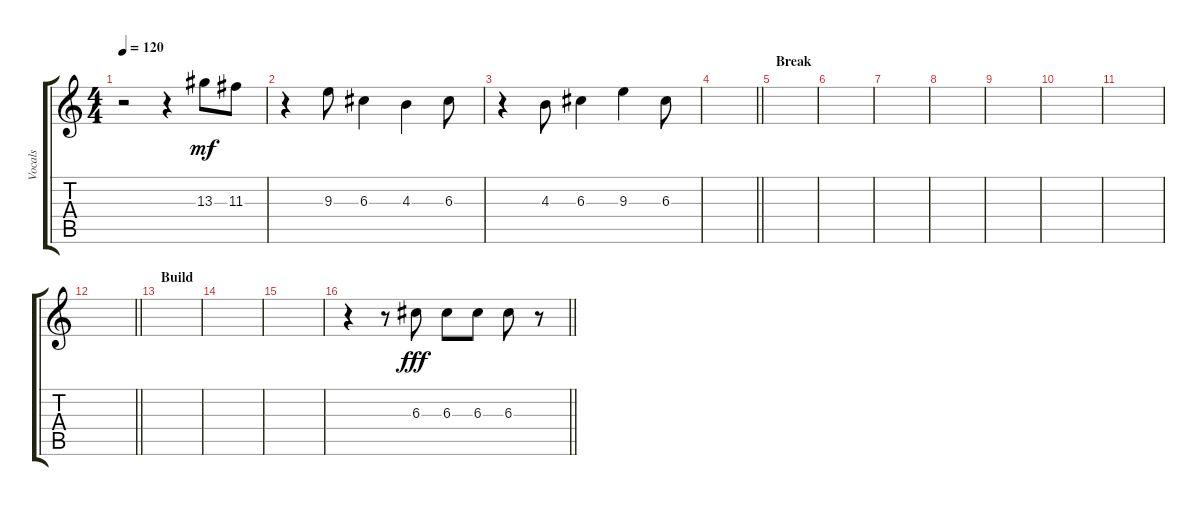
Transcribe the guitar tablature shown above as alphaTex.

\track ("Vocals" "Vocals") {instrument acousticguitarsteel}
\staff {score tabs}
\tuning (E4 B3 G3 D3 A2 E2) {hide}
\ts (4 4)
\tempo 120
\clef g2
\ks c
r.2{dy mf} r.4 13.3.8 11.3.8 |
r.4 9.3.8 6.3.4 4.3.4 6.3.8 |
r.4 4.3.8 6.3.4 9.3.4 6.3.8 |
\barLineRight lightlight
|
\section ("" "Break")
|
|
|
|
|
|
|
\barLineRight lightlight
|
\section ("" "Build")
|
|
|
\barLineRight lightlight
r.4 r.8 6.3.8{dy fff} 6.3.8 6.3.8 6.3.8 r.8
